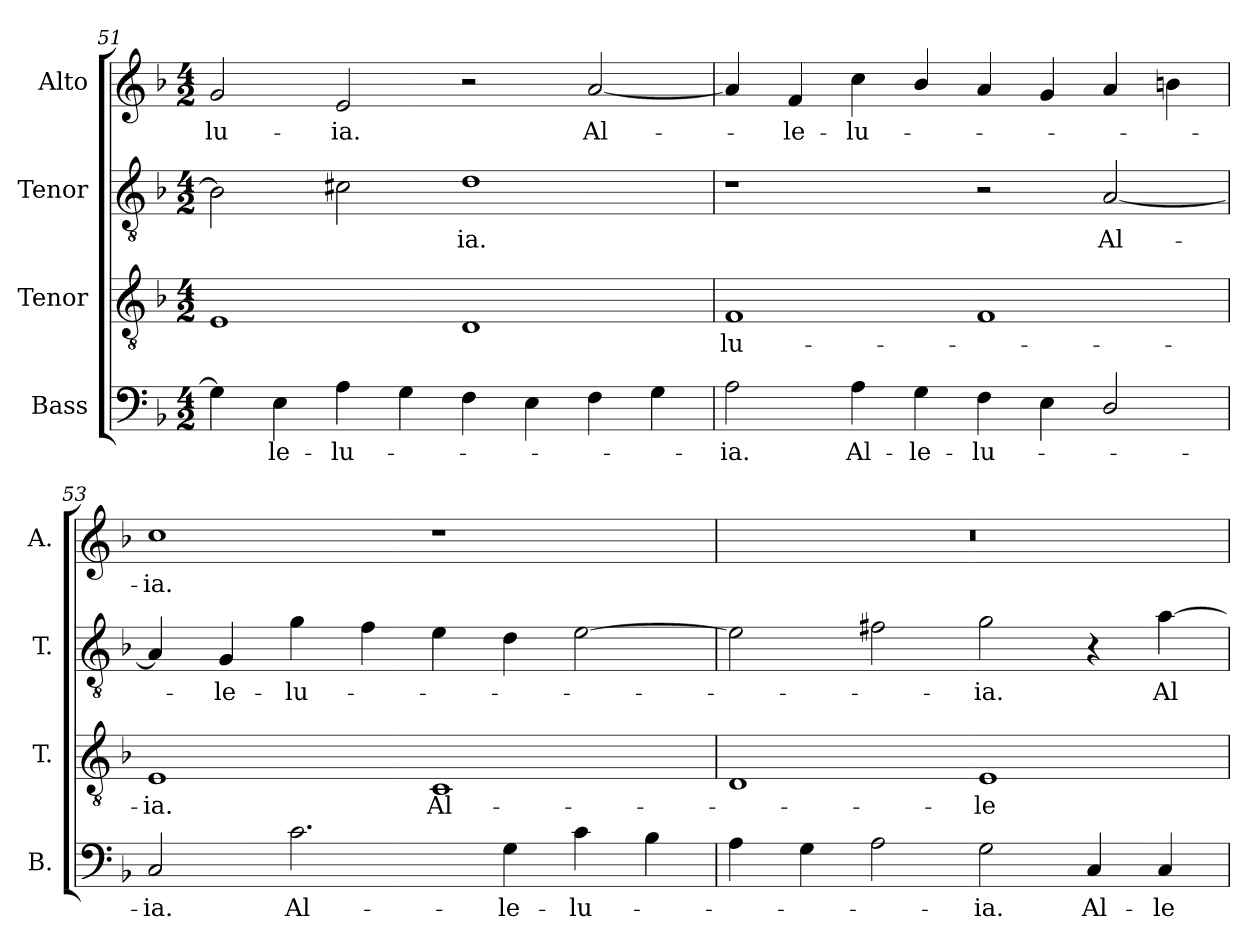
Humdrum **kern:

**kern	**text	**kern	**text	**kern	**text	**kern	**text
*part4	*part4	*part3	*part3	*part2	*part2	*part1	*part1
*staff4	*staff4	*staff3	*staff3	*staff2	*staff2	*staff1	*staff1
*I"Bass	*	*I"Tenor	*	*I"Tenor	*	*I"Alto	*
*I'B.	*	*I'T.	*	*I'T.	*	*I'A.	*
*clefF4	*	*clefGv2	*	*clefGv2	*	*clefG2	*
*	*	*ITrd7c12	*	*ITrd7c12	*	*	*
*k[b-]	*	*k[b-]	*	*k[b-]	*	*k[b-]	*
*F:	*	*F:	*	*F:	*	*F:	*
*M4/2	*	*M4/2	*	*M4/2	*	*M4/2	*
=51	=51	=51	=51	=51	=51	=51	=51
!	!	!	!	!	!	!	!LO:LY:b:color=#000000
4Gi\]	.	1EEi	.	2BBi\]	.	2gi/	-lu-
!	!LO:LY:b:color=#000000	!	!	!	!	!	!
4Ei\	-le-	.	.	.	.	.	.
!	!LO:LY:b:color=#000000	!	!	!	!	!	!
!	!	!	!	!	!	!	!LO:LY:b:color=#000000
4Ai\	-lu-	.	.	2C#Xi\	.	2ei/	-ia.
4Gi\	.	.	.	.	.	.	.
!	!	!	!	!	!LO:LY:b:color=#000000	!	!
4Fi\	.	1DDi	.	1Di	-ia.	2r	.
4Ei\	.	.	.	.	.	.	.
!	!	!	!	!	!	!	!LO:LY:b:color=#000000
4Fi\	.	.	.	.	.	[2ai/	Al-
4Gi\	.	.	.	.	.	.	.
=52	=52	=52	=52	=52	=52	=52	=52
!	!LO:LY:b:color=#000000	!	!	!	!	!	!
!	!	!	!LO:LY:b:color=#000000	!	!	!	!
2Ai\	-ia.	1FFi	-lu-	1r	.	4ai/]	.
!	!	!	!	!	!	!	!LO:LY:b:color=#000000
.	.	.	.	.	.	4fi/	-le-
!	!LO:LY:b:color=#000000	!	!	!	!	!	!
!	!	!	!	!	!	!	!LO:LY:b:color=#000000
4Ai\	Al-	.	.	.	.	4cci\	-lu-
!	!LO:LY:b:color=#000000	!	!	!	!	!	!
4Gi\	-le-	.	.	.	.	4b-i/	.
!	!LO:LY:b:color=#000000	!	!	!	!	!	!
4Fi\	-lu-	1FFi	.	2r	.	4ai/	.
4Ei\	.	.	.	.	.	4gi/	.
!	!	!	!	!	!LO:LY:b:color=#000000	!	!
2Di/	.	.	.	[2AAi/	Al-	4ai/	.
.	.	.	.	.	.	4bni\	.
=53	=53	=53	=53	=53	=53	=53	=53
!	!LO:LY:b:color=#000000	!	!	!	!	!	!
!	!	!	!LO:LY:b:color=#000000	!	!	!	!
!	!	!	!	!	!	!	!LO:LY:b:color=#000000
2Ci/	-ia.	1EEi	-ia.	4AAi/]	.	1cci	-ia.
!	!	!	!	!	!LO:LY:b:color=#000000	!	!
.	.	.	.	4GGi/	-le-	.	.
!	!LO:LY:b:color=#000000	!	!	!	!	!	!
!	!	!	!	!	!LO:LY:b:color=#000000	!	!
2.ci\	Al-	.	.	4Gi\	-lu-	.	.
.	.	.	.	4Fi\	.	.	.
!	!	!	!LO:LY:b:color=#000000	!	!	!	!
.	.	1CCi	Al-	4Ei\	.	1r	.
!	!LO:LY:b:color=#000000	!	!	!	!	!	!
4Gi\	-le-	.	.	4Di\	.	.	.
!	!LO:LY:b:color=#000000	!	!	!	!	!	!
4ci\	-lu-	.	.	[2Ei\	.	.	.
4B-i\	.	.	.	.	.	.	.
!!LO:LB:g=z
=54	=54	=54	=54	=54	=54	=54	=54
!	!	!	!	!	!	!LO:N:vis=1	!
4Ai\	.	1DDi	.	2Ei\]	.	0r	.
4Gi\	.	.	.	.	.	.	.
2Ai\	.	.	.	2F#Xi\	.	.	.
!	!LO:LY:b:color=#000000	!	!	!	!	!	!
!	!	!	!LO:LY:b:color=#000000	!	!	!	!
!	!	!	!	!	!LO:LY:b:color=#000000	!	!
2Gi\	-ia.	1EEi	-le-	2Gi\	-ia.	.	.
!	!LO:LY:b:color=#000000	!	!	!	!	!	!
4Ci/	Al-	.	.	4r	.	.	.
!	!LO:LY:b:color=#000000	!	!	!	!	!	!
!	!	!	!	!	!LO:LY:b:color=#000000	!	!
4Ci/	-le-	.	.	[4Ai\	Al-	.	.
=	=	=	=	=	=	=	=
*-	*-	*-	*-	*-	*-	*-	*-
